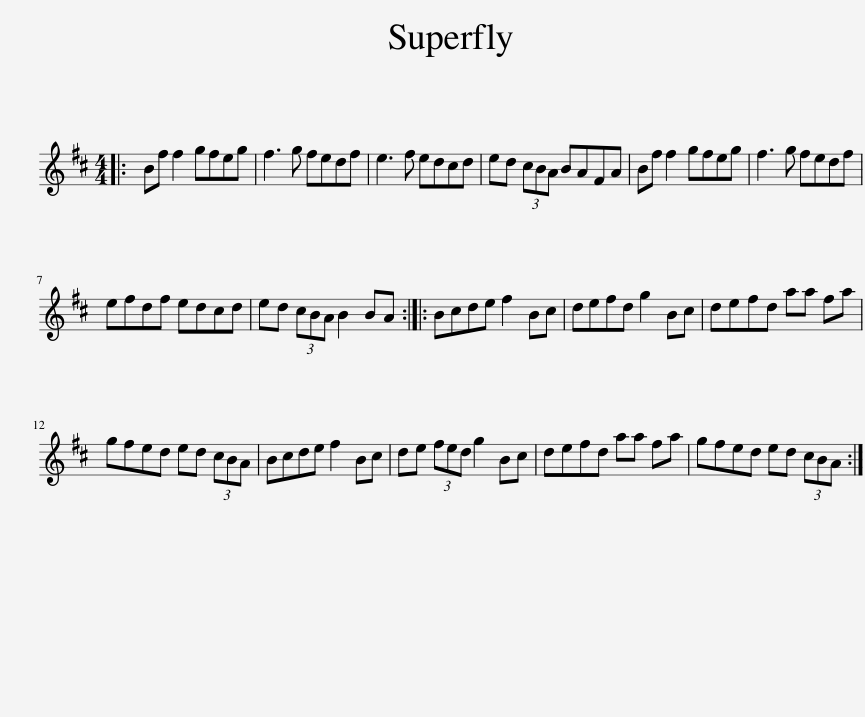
X:1
L:1/8
M:4/4
I:linebreak $
K:Bmin
V:1 treble
V:1
|: Bf f2 gfeg | f3 g fedf | e3 f edcd | ed (3cBA BAFA | Bf f2 gfeg | %5
 f3 g fedf |$ efdf edcd | ed (3cBA B2 BA :: Bcde f2 Bc | defd g2 Bc | %10
 defd aa fa |$ gfed ed (3cBA | Bcde f2 Bc | de (3fed g2 Bc | defd aa fa | %15
 gfed ed (3cBA :| %16
